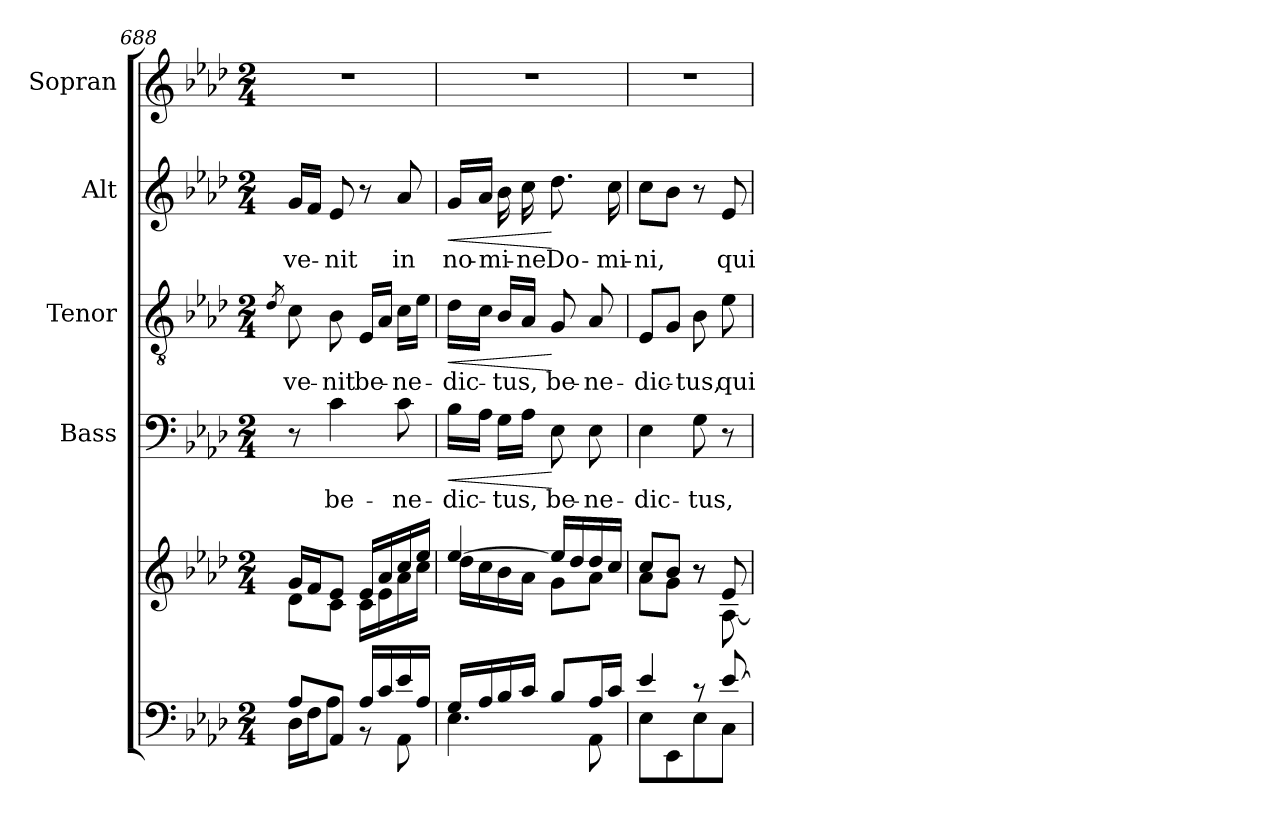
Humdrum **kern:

**kern	**kern	**kern	**text	**dynam	**kern	**text	**dynam	**kern	**text	**dynam	**kern
*part5	*part5	*part4	*part4	*part4	*part3	*part3	*part3	*part2	*part2	*part2	*part1
*staff6	*staff5	*staff4	*staff4	*staff4	*staff3	*staff3	*staff3	*staff2	*staff2	*staff2	*staff1
*	*	*I"Bass	*	*	*I"Tenor	*	*	*I"Alt	*	*	*I"Sopran
*	*	*I'B.	*	*	*I'T.	*	*	*I'A.	*	*	*I'S.
*clefF4	*clefG2	*clefF4	*	*	*clefGv2	*	*	*clefG2	*	*	*clefG2
*k[b-e-a-d-]	*k[b-e-a-d-]	*k[b-e-a-d-]	*	*	*k[b-e-a-d-]	*	*	*k[b-e-a-d-]	*	*	*k[b-e-a-d-]
*A-:	*A-:	*A-:	*	*	*A-:	*	*	*A-:	*	*	*A-:
*M2/4	*M2/4	*M2/4	*	*	*M2/4	*	*	*M2/4	*	*	*M2/4
=688	=688	=688	=688	=688	=688	=688	=688	=688	=688	=688	=688
.	.	.	.	.	8qd-/	.	.	.	.	.	.
*^	*^	*	*	*	*	*	*	*	*	*	*
!	!	!	!	!	!	!	!	!LO:LY:b	!	!	!LO:LY:b	!	!
8A-/L	16D-\LL	16g/LL	8d-\L	8r	.	.	8c\	ve-	.	16g/LL	ve-	.	2r
.	16F\J	16f/J	.	.	.	.	.	.	.	16f/JJ	.	.	.
!	!	!	!	!	!LO:LY:b	!	!	!LO:LY:b	!	!	!LO:LY:b	!	!
8AA-/J	8A-\J	8e-/J	8c\J	4c\	be-	.	8B-\	-nit	.	8e-/	-nit	.	.
!	!	!	!	!	!	!	!	!LO:LY:b	!	!	!	!	!
16A-/LL	8rBB	16e-/LL	16c\LL	.	.	.	16E-/LL	be-	.	8r	.	.	.
16c/	.	16a-/	16e-\	.	.	.	16A-/JJ	.	.	.	.	.	.
!	!	!	!	!	!LO:LY:b	!	!	!LO:LY:b	!	!	!LO:LY:b	!	!
16e-/	8AA-\	16cc/	16a-\	8c\	-ne-	.	16c\LL	-ne-	.	8a-/	in	.	.
16A-/JJ	.	16ee-/JJ	16cc\JJ	.	.	.	16e-\JJ	.	.	.	.	.	.
!!LO:LB:g=z
=689	=689	=689	=689	=689	=689	=689	=689	=689	=689	=689	=689	=689	=689
!	!	!	!	!	!LO:LY:b	!LO:HP:b	!	!LO:LY:b	!LO:HP:b	!	!LO:LY:b	!LO:HP:b	!
16G/LL	4.E-\	[>4ee-/	16dd-\LL	16B-\LL	-dic-	<	16d-\LL	-dic-	<	16g/LL	no-	<	2r
16A-/	.	.	16cc\	16A-\JJ	.	.	16c\JJ	.	.	16a-/JJ	.	.	.
!	!	!	!	!	!LO:LY:b	!	!	!LO:LY:b	!	!	!LO:LY:b	!	!
16B-/	.	.	16b-\	16G\LL	-tus,	.	16B-/LL	-tus,	.	16b-\	-mi-	.	.
!	!	!	!	!	!	!	!	!	!	!	!LO:LY:b	!	!
16c/JJ	.	.	16a-\JJ	16A-\JJ	.	.	16A-/JJ	.	.	16cc\	-ne	.	.
!	!	!	!	!	!LO:LY:b	!	!	!LO:LY:b	!	!	!LO:LY:b	!	!
8B-/L	.	16ee-/LL]	8g\L	8E-\	be-	[	8G/	be-	[	8.dd-\	Do-	[	.
.	.	16dd-/	.	.	.	.	.	.	.	.	.	.	.
!	!	!	!	!	!LO:LY:b	!	!	!LO:LY:b	!	!	!	!	!
16A-/L	8AA-\	16dd-/	8a-\J	8E-\	-ne-	.	8A-/	-ne-	.	.	.	.	.
!	!	!	!	!	!	!	!	!	!	!	!LO:LY:b	!	!
16c/JJ	.	16cc/JJ	.	.	.	.	.	.	.	16cc\	-mi-	.	.
=690	=690	=690	=690	=690	=690	=690	=690	=690	=690	=690	=690	=690	=690
!	!	!	!	!	!LO:LY:b	!	!	!LO:LY:b	!	!	!LO:LY:b	!	!
4e-/	8E-\L	8cc/L	8a-\L	4E-\	-dic-	.	8E-/L	-dic-	.	8cc\L	-ni,	.	2r
.	8EE-\	8b-/J	8g\J	.	.	.	8G/J	.	.	8b-\J	.	.	.
!	!	!	!	!	!LO:LY:b	!	!	!LO:LY:b	!	!	!	!	!
8rc	8E-\	8ra	8ra	8G\	-tus,	.	8B-\	-tus,	.	8r	.	.	.
!	!	!	!	!	!	!	!	!LO:LY:b	!	!	!LO:LY:b	!	!
[>8e-/	8C\J	8e-/	[<8A-\	8r	.	.	8e-\	qui	.	8e-/	qui	.	.
*v	*v	*	*	*	*	*	*	*	*	*	*	*	*
*	*v	*v	*	*	*	*	*	*	*	*	*	*
=	=	=	=	=	=	=	=	=	=	=	=
*-	*-	*-	*-	*-	*-	*-	*-	*-	*-	*-	*-
